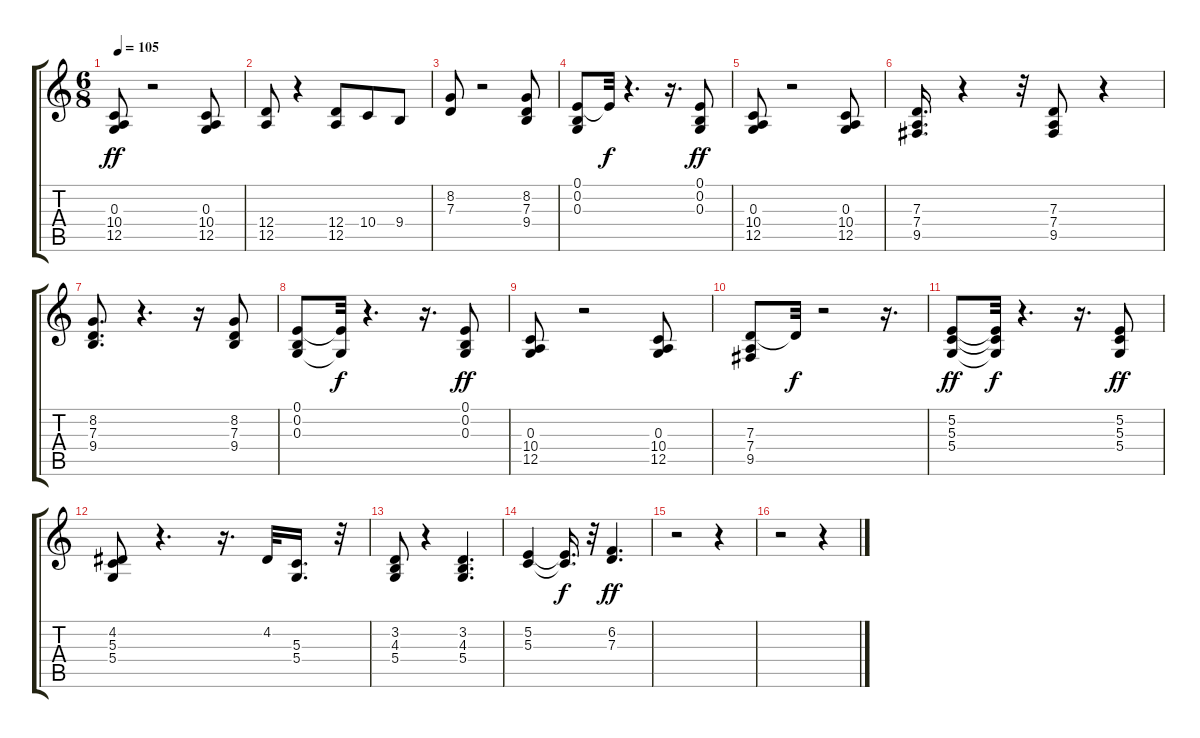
\track "" {instrument voiceoohs}
\staff {score tabs}
\tuning (E4 B3 G3 D3 A2 E2) {hide}
\ts (6 8)
\tempo 105
\clef g2
\ks c
(0.3 10.4 12.5).8{dy ff} r.2 (0.3 10.4 12.5).8 |
(12.4 12.5).8 r.4 (12.4 12.5).8 10.4.8 9.4.8 |
(8.2 7.3).8 r.2 (8.2 7.3 9.4).8 |
(0.1 0.2 0.3).8 0.1{t}.32{dy f} r.4{d} r.16{d} (0.1 0.2 0.3).8{dy ff} |
(0.3 10.4 12.5).8 r.2 (0.3 10.4 12.5).8 |
(7.3 7.4 9.5).16{d} r.4 r.32 (7.3 7.4 9.5).8 r.4 |
(8.2 7.3 9.4).8{d} r.4{d} r.16 (8.2 7.3 9.4).8 |
(0.1 0.2 0.3).8 (0.1{t} 0.3{t}).32{dy f} r.4{d} r.16{d} (0.1 0.2 0.3).8{dy ff} |
(0.3 10.4 12.5).8 r.2 (0.3 10.4 12.5).8 |
(7.3 7.4 9.5).8 7.3{t}.32{dy f} r.2 r.16{d} |
(5.2 5.3 5.4).8{dy ff} (5.2{t} 5.3{t} 5.4{t}).32{dy f} r.4{d} r.16{d} (5.2 5.3 5.4).8{dy ff} |
(4.2 5.3 5.4).8 r.4{d} r.16{d} 4.2.32 (5.3 5.4).16{d} r.32 |
(3.2 4.3 5.4).8 r.4 (3.2 4.3 5.4).4{d} |
(5.2 5.3).4 (5.2{t} 5.3{t}).16{d dy f} r.32 (6.2 7.3).4{d dy ff} |
r.2 r.4 |
r.2 r.4
